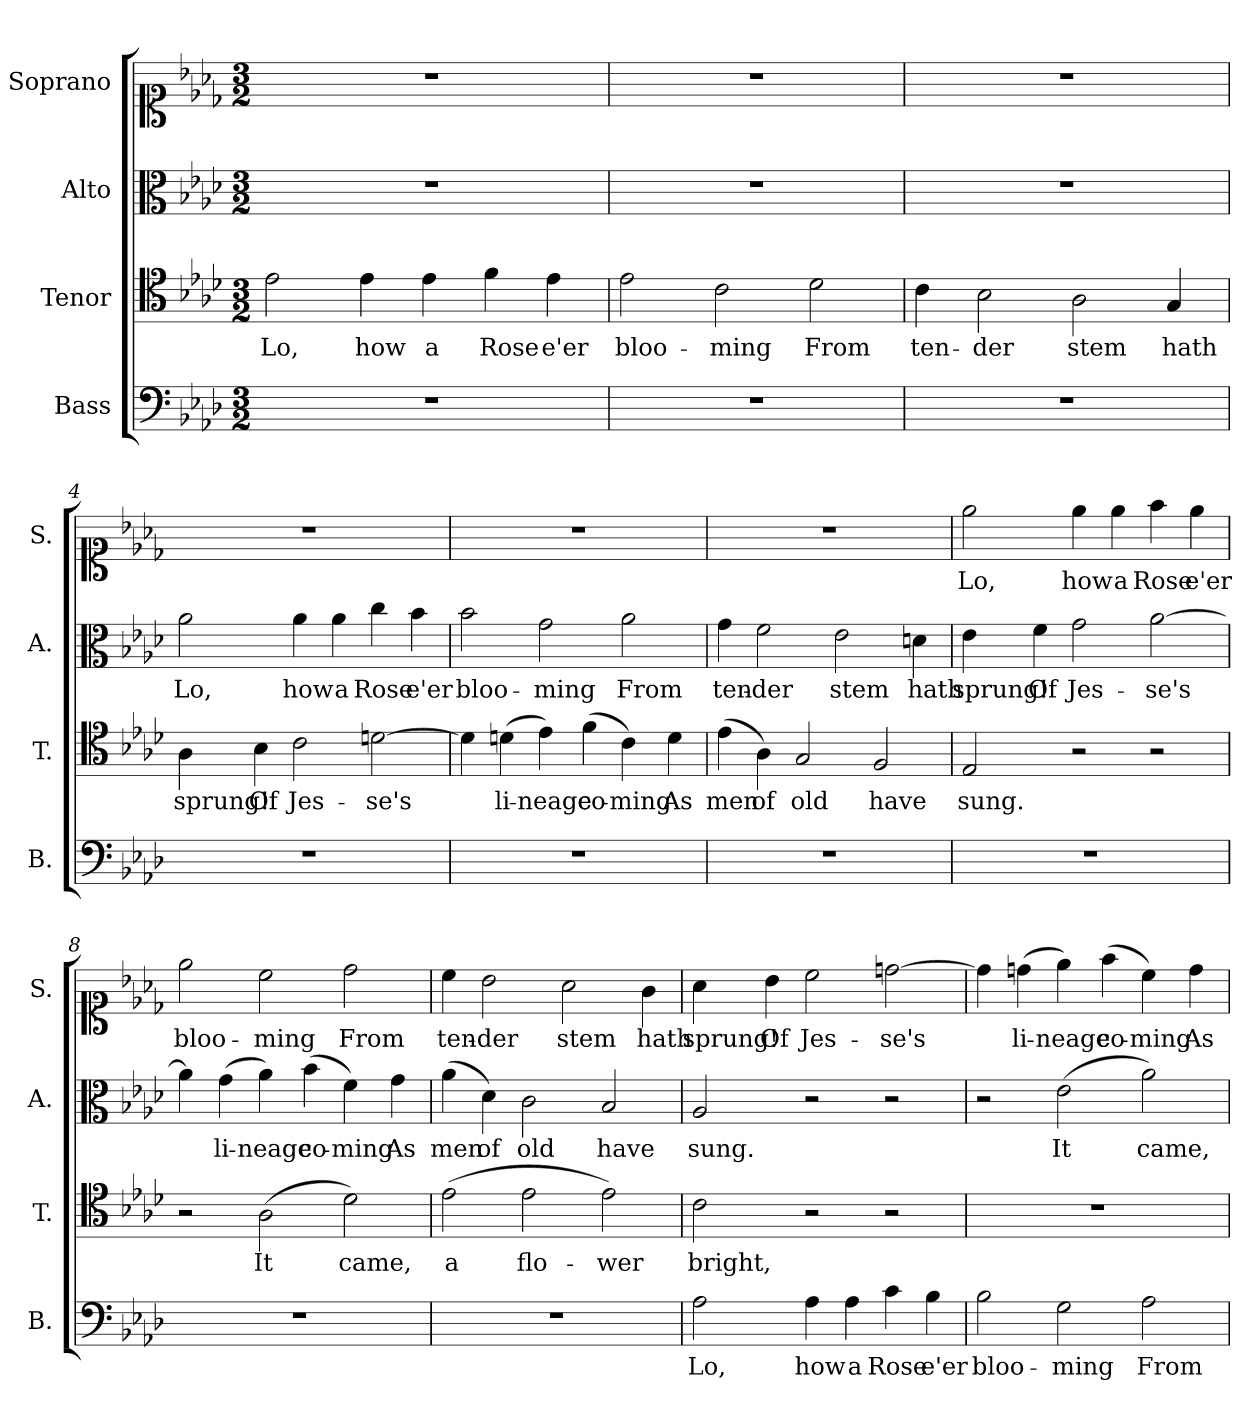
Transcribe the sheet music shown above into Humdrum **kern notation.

**kern	**text	**kern	**text	**kern	**text	**kern	**text
*part4	*part4	*part3	*part3	*part2	*part2	*part1	*part1
*staff4	*staff4	*staff3	*staff3	*staff2	*staff2	*staff1	*staff1
*I"Bass	*	*I"Tenor	*	*I"Alto	*	*I"Soprano	*
*I'B.	*	*I'T.	*	*I'A.	*	*I'S.	*
*clefF4	*	*clefC4	*	*clefC3	*	*clefC1	*
*k[b-e-a-d-]	*	*k[b-e-a-d-]	*	*k[b-e-a-d-]	*	*k[b-e-a-d-]	*
*M3/2	*	*M3/2	*	*M3/2	*	*M3/2	*
=1	=1	=1	=1	=1	=1	=1	=1
!	!	!	!LO:LY:b	!	!	!	!
1.r	.	2e-\	Lo,	1.r	.	1.r	.
!	!	!	!LO:LY:b	!	!	!	!
.	.	4e-\	how	.	.	.	.
!	!	!	!LO:LY:b	!	!	!	!
.	.	4e-\	a	.	.	.	.
!	!	!	!LO:LY:b	!	!	!	!
.	.	4f\	Rose	.	.	.	.
!	!	!	!LO:LY:b	!	!	!	!
.	.	4e-\	e'er	.	.	.	.
=2	=2	=2	=2	=2	=2	=2	=2
!	!	!	!LO:LY:b	!	!	!	!
1.r	.	2e-\	bloo-	1.r	.	1.r	.
!	!	!	!LO:LY:b	!	!	!	!
.	.	2c\	-ming	.	.	.	.
!	!	!	!LO:LY:b	!	!	!	!
.	.	2d-\	From	.	.	.	.
=3	=3	=3	=3	=3	=3	=3	=3
!	!	!	!LO:LY:b	!	!	!	!
1.r	.	4c\	ten-	1.r	.	1.r	.
!	!	!	!LO:LY:b	!	!	!	!
.	.	2B-\	-der	.	.	.	.
!	!	!	!LO:LY:b	!	!	!	!
.	.	2A-\	stem	.	.	.	.
!	!	!	!LO:LY:b	!	!	!	!
.	.	4G/	hath	.	.	.	.
=4	=4	=4	=4	=4	=4	=4	=4
!	!	!	!LO:LY:b	!	!LO:LY:b	!	!
1.r	.	4A-\	sprung!	2a-\	Lo,	1.r	.
!	!	!	!LO:LY:b	!	!	!	!
.	.	4B-\	Of	.	.	.	.
!	!	!	!LO:LY:b	!	!LO:LY:b	!	!
.	.	2c\	Jes-	4a-\	how	.	.
!	!	!	!	!	!LO:LY:b	!	!
.	.	.	.	4a-\	a	.	.
!	!	!	!LO:LY:b	!	!LO:LY:b	!	!
.	.	[2dn\	-se's	4cc\	Rose	.	.
!	!	!	!	!	!LO:LY:b	!	!
.	.	.	.	4b-\	e'er	.	.
=5	=5	=5	=5	=5	=5	=5	=5
!	!	!	!	!	!LO:LY:b	!	!
1.r	.	4d\]	.	2b-\	bloo-	1.r	.
!	!	!	!LO:LY:b	!	!	!	!
.	.	(>4dn\	li-	.	.	.	.
!	!	!	!LO:LY:b	!	!LO:LY:b	!	!
.	.	4e-\)	-neage	2g\	-ming	.	.
!	!	!	!LO:LY:b	!	!	!	!
.	.	(>4f\	co-	.	.	.	.
!	!	!	!LO:LY:b	!	!LO:LY:b	!	!
.	.	4c\)	-ming	2a-\	From	.	.
!	!	!	!LO:LY:b	!	!	!	!
.	.	4d\	As	.	.	.	.
=6	=6	=6	=6	=6	=6	=6	=6
!	!	!	!LO:LY:b	!	!LO:LY:b	!	!
1.r	.	(>4e-\	men	4g\	ten-	1.r	.
!	!	!	!LO:LY:b	!	!LO:LY:b	!	!
.	.	4A-\)	of	2f\	-der	.	.
!	!	!	!LO:LY:b	!	!	!	!
.	.	2G/	old	.	.	.	.
!	!	!	!	!	!LO:LY:b	!	!
.	.	.	.	2e-\	stem	.	.
!	!	!	!LO:LY:b	!	!	!	!
.	.	2F/	have	.	.	.	.
!	!	!	!	!	!LO:LY:b	!	!
.	.	.	.	4dn\	hath	.	.
=7	=7	=7	=7	=7	=7	=7	=7
!	!	!	!LO:LY:b	!	!LO:LY:b	!	!LO:LY:b
1.r	.	2E-/	sung.	4e-\	sprung!	2ee-\	Lo,
!	!	!	!	!	!LO:LY:b	!	!
.	.	.	.	4f\	Of	.	.
!	!	!	!	!	!LO:LY:b	!	!LO:LY:b
.	.	2r	.	2g\	Jes-	4ee-\	how
!	!	!	!	!	!	!	!LO:LY:b
.	.	.	.	.	.	4ee-\	a
!	!	!	!	!	!LO:LY:b	!	!LO:LY:b
.	.	2r	.	[2a-\	-se's	4ff\	Rose
!	!	!	!	!	!	!	!LO:LY:b
.	.	.	.	.	.	4ee-\	e'er
=8	=8	=8	=8	=8	=8	=8	=8
!	!	!	!	!	!	!	!LO:LY:b
1.r	.	2r	.	4a-\]	.	2ee-\	bloo-
!	!	!	!	!	!LO:LY:b	!	!
.	.	.	.	(>4g\	li-	.	.
!	!	!	!LO:LY:b	!	!LO:LY:b	!	!LO:LY:b
.	.	(>2A-\	It	4a-\)	-neage	2cc\	-ming
!	!	!	!	!	!LO:LY:b	!	!
.	.	.	.	(>4b-\	co-	.	.
!	!	!	!LO:LY:b	!	!LO:LY:b	!	!LO:LY:b
.	.	2d-\)	came,	4f\)	-ming	2dd-\	From
!	!	!	!	!	!LO:LY:b	!	!
.	.	.	.	4g\	As	.	.
=9	=9	=9	=9	=9	=9	=9	=9
!	!	!	!LO:LY:b	!	!LO:LY:b	!	!LO:LY:b
1.r	.	(>2e-\	a	(>4a-\	men	4cc\	ten-
!	!	!	!	!	!LO:LY:b	!	!LO:LY:b
.	.	.	.	4d-\)	of	2b-\	-der
!	!	!	!LO:LY:b	!	!LO:LY:b	!	!
.	.	2e-\	flo-	2c\	old	.	.
!	!	!	!	!	!	!	!LO:LY:b
.	.	.	.	.	.	2a-\	stem
!	!	!	!LO:LY:b	!	!LO:LY:b	!	!
.	.	2e-\)	-wer	2B-/	have	.	.
!	!	!	!	!	!	!	!LO:LY:b
.	.	.	.	.	.	4g\	hath
=10	=10	=10	=10	=10	=10	=10	=10
!	!LO:LY:b	!	!LO:LY:b	!	!LO:LY:b	!	!LO:LY:b
2A-\	Lo,	2c\	bright,	2A-/	sung.	4a-\	sprung!
!	!	!	!	!	!	!	!LO:LY:b
.	.	.	.	.	.	4b-\	Of
!	!LO:LY:b	!	!	!	!	!	!LO:LY:b
4A-\	how	2r	.	2r	.	2cc\	Jes-
!	!LO:LY:b	!	!	!	!	!	!
4A-\	a	.	.	.	.	.	.
!	!LO:LY:b	!	!	!	!	!	!LO:LY:b
4c\	Rose	2r	.	2r	.	[2ddn\	-se's
!	!LO:LY:b	!	!	!	!	!	!
4B-\	e'er	.	.	.	.	.	.
=11	=11	=11	=11	=11	=11	=11	=11
!	!LO:LY:b	!	!	!	!	!	!
2B-\	bloo-	1.r	.	2r	.	4dd\]	.
!	!	!	!	!	!	!	!LO:LY:b
.	.	.	.	.	.	(>4ddn\	li-
!	!LO:LY:b	!	!	!	!LO:LY:b	!	!LO:LY:b
2G\	-ming	.	.	(>2e-\	It	4ee-\)	-neage
!	!	!	!	!	!	!	!LO:LY:b
.	.	.	.	.	.	(>4ff\	co-
!	!LO:LY:b	!	!	!	!LO:LY:b	!	!LO:LY:b
2A-\	From	.	.	2a-\)	came,	4cc\)	-ming
!	!	!	!	!	!	!	!LO:LY:b
.	.	.	.	.	.	4dd\	As
=	=	=	=	=	=	=	=
*-	*-	*-	*-	*-	*-	*-	*-
